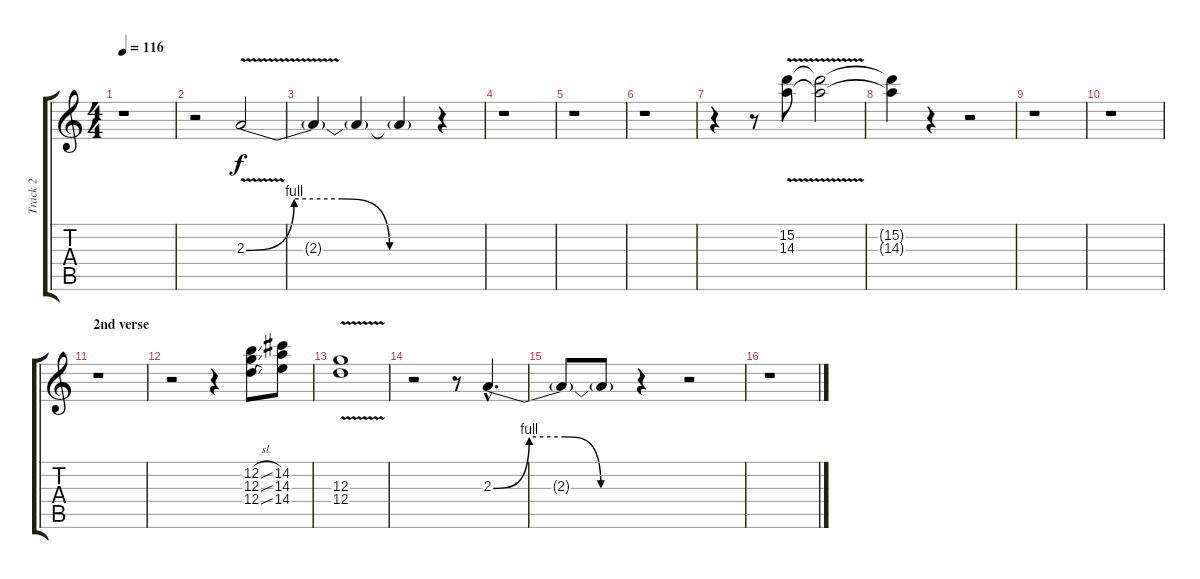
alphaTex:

\track ("Track 2" "Track 2") {instrument distortionguitar}
\staff {score tabs}
\tuning (E4 B3 G3 D3 A2 E2) {hide}
\ts (4 4)
\tempo 116
\clef g2
\ks c
r.1{dy f} |
r.2 2.3{be (custom 0 0 15 4 30 4 45 0 60 0) v}.2 |
2.3{t}.4 2.3{t}.4 2.3{t}.4 r.4 |
r.1 |
r.1 |
r.1 |
r.4 r.8 (15.2{v} 14.3{v}).8 (15.2{t} 14.3{t}).2 |
(15.2{t} 14.3{t}).4 r.4 r.2 |
r.1 |
r.1 |
\section ("" "2nd verse")
r.1 |
r.2 r.4 (12.2{sl} 12.3{sl} 12.4{sl}).8 (14.2 14.3 14.4).8 |
(12.3{v} 12.4{v}).1 |
r.2 r.8 2.3{be (custom 0 0 15 4 30 4 45 0 60 0) hac}.4{d} |
2.3{t}.8 2.3{t}.8 r.4 r.2 |
r.1
